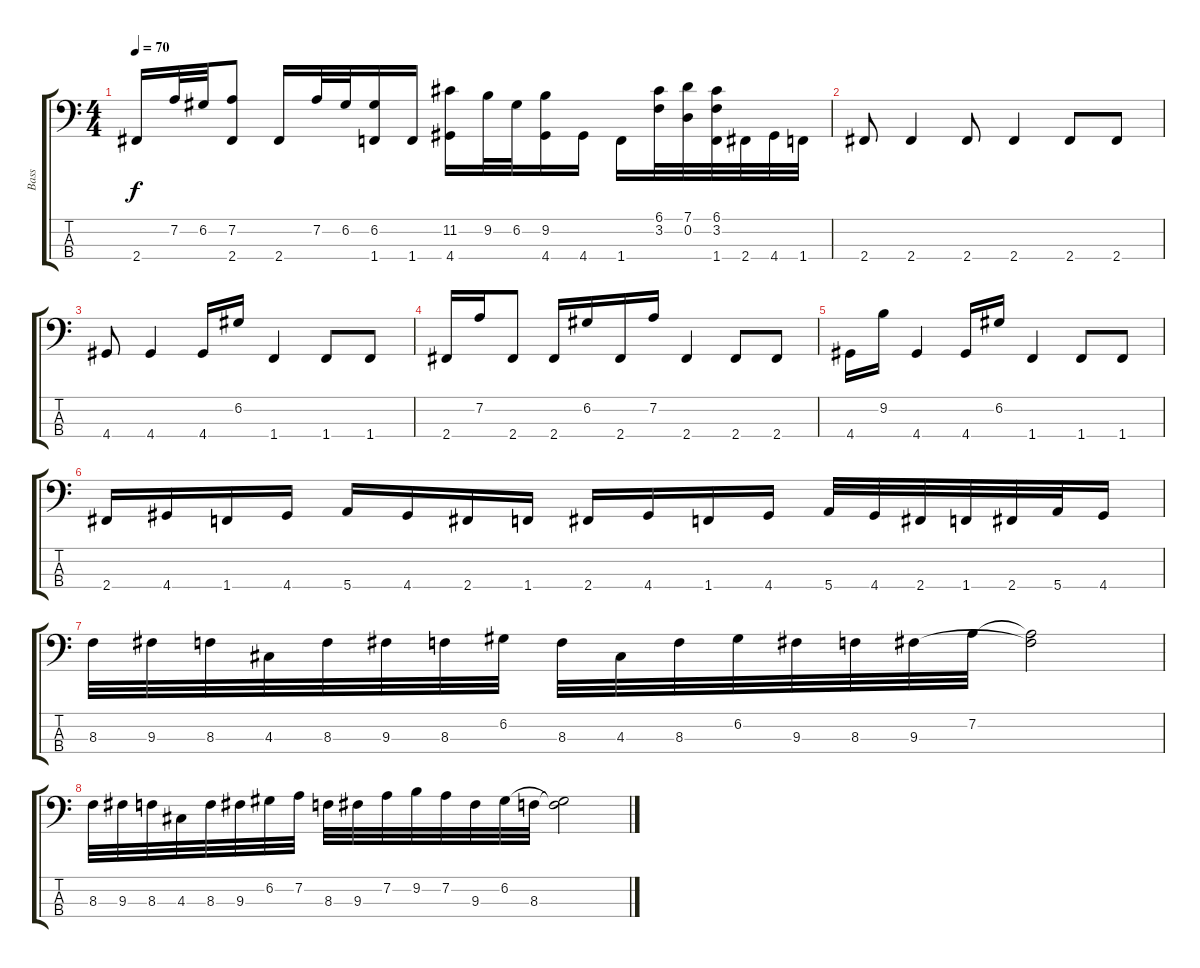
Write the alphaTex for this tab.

\track ("Bass" "Bass") {instrument electricbassfinger}
\staff {score tabs}
\tuning (G2 D2 A1 E1) {hide}
\ts (4 4)
\tempo 70
\clef f4
\ks c
2.4.16{dy f} 7.2.32 6.2.32 (7.2 2.4).8 2.4.16 7.2.32 6.2.32 (6.2 1.4).16 1.4.16 (11.2 4.4).16 9.2.32 6.2.32 (9.2 4.4).16 4.4.16 1.4.16 (6.1 3.2).32 (7.1 0.2).32 (6.1 3.2 1.4).32 2.4.32 4.4.32 1.4.32 |
2.4.8 2.4.4 2.4.8 2.4.4 2.4.8 2.4.8 |
4.4.8 4.4.4 4.4.16 6.2.16 1.4.4 1.4.8 1.4.8 |
2.4.16 7.2.16 2.4.8 2.4.16 6.2.16 2.4.16 7.2.16 2.4.4 2.4.8 2.4.8 |
4.4.16 9.2.16 4.4.4 4.4.16 6.2.16 1.4.4 1.4.8 1.4.8 |
2.4.16 4.4.16 1.4.16 4.4.16 5.4.16 4.4.16 2.4.16 1.4.16 2.4.16 4.4.16 1.4.16 4.4.16 5.4.32 4.4.32 2.4.32 1.4.32 2.4.32 5.4.32 4.4.16 |
8.3.32 9.3.32 8.3.32 4.3.32 8.3.32 9.3.32 8.3.32 6.2.32 8.3.32 4.3.32 8.3.32 6.2.32 9.3.32 8.3.32 9.3.32 7.2.32 (7.2{t} 9.3{t}).2 |
8.3.32 9.3.32 8.3.32 4.3.32 8.3.32 9.3.32 6.2.32 7.2.32 8.3.32 9.3.32 7.2.32 9.2.32 7.2.32 9.3.32 6.2.32 8.3.32 (6.2{t} 8.3{t}).2
